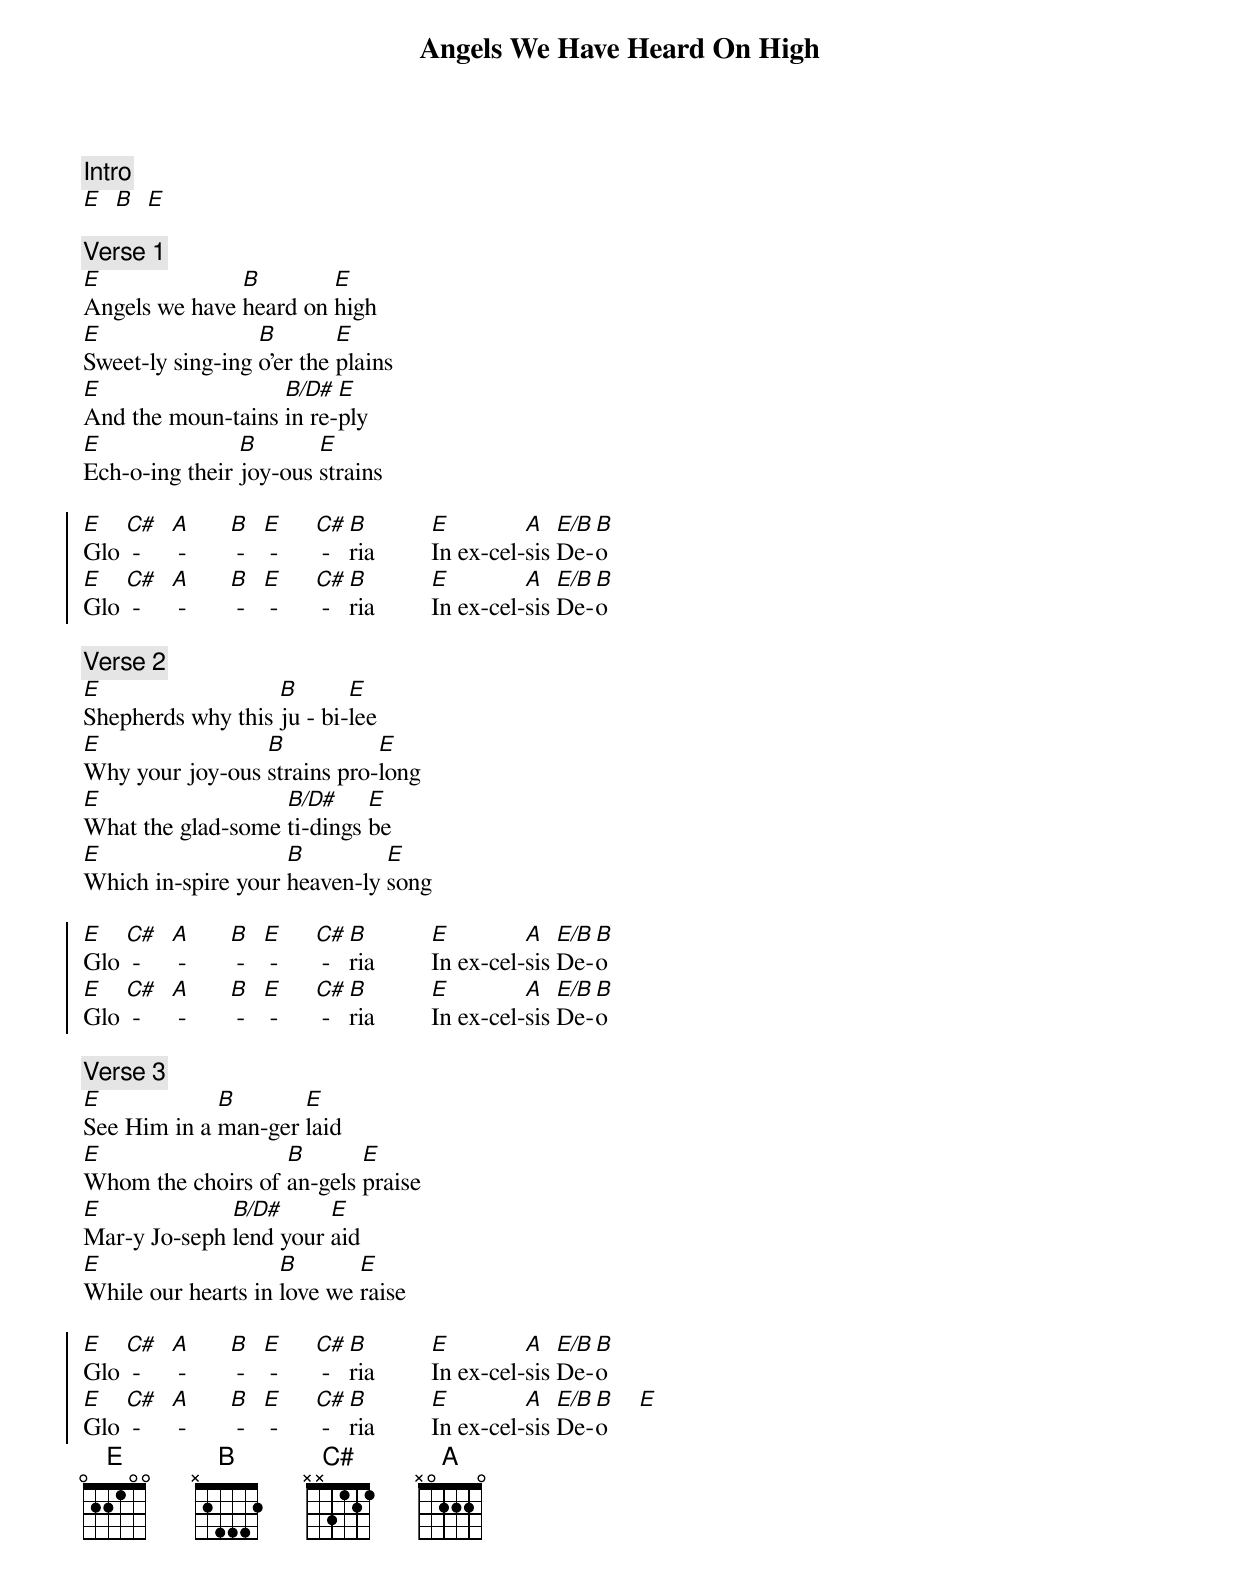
{title: Angels We Have Heard On High}
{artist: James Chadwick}
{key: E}
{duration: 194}
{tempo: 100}
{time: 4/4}
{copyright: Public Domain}

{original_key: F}
{c: Intro}
[E]  [B]  [E]

{c: Verse 1}
[E]Angels we have [B]heard on [E]high
[E]Sweet-ly sing-ing [B]o'er the [E]plains
[E]And the moun-tains [B/D#]in re-[E]ply
[E]Ech-o-ing their [B]joy-ous [E]strains

{start_of_chorus}
[E]Glo [C#] -     [A] -       [B] -   [E] -      [C#] -   [B]ria         [E]In ex-cel-[A]sis [E/B]De-[B]o
[E]Glo [C#] -     [A] -       [B] -   [E] -      [C#] -   [B]ria         [E]In ex-cel-[A]sis [E/B]De-[B]o
{end_of_chorus}

{c: Verse 2}
[E]Shepherds why this [B]ju - bi-[E]lee
[E]Why your joy-ous [B]strains pro-[E]long
[E]What the glad-some [B/D#]ti-dings [E]be
[E]Which in-spire your [B]heaven-ly [E]song

{start_of_chorus}
[E]Glo [C#] -     [A] -       [B] -   [E] -      [C#] -   [B]ria         [E]In ex-cel-[A]sis [E/B]De-[B]o
[E]Glo [C#] -     [A] -       [B] -   [E] -      [C#] -   [B]ria         [E]In ex-cel-[A]sis [E/B]De-[B]o
{end_of_chorus}

{c: Verse 3}
[E]See Him in a [B]man-ger [E]laid
[E]Whom the choirs of [B]an-gels [E]praise
[E]Mar-y Jo-seph [B/D#]lend your [E]aid
[E]While our hearts in [B]love we [E]raise

{start_of_chorus}
[E]Glo [C#] -     [A] -       [B] -   [E] -      [C#] -   [B]ria         [E]In ex-cel-[A]sis [E/B]De-[B]o
[E]Glo [C#] -     [A] -       [B] -   [E] -      [C#] -   [B]ria         [E]In ex-cel-[A]sis [E/B]De-[B]o     [E]
{end_of_chorus}
